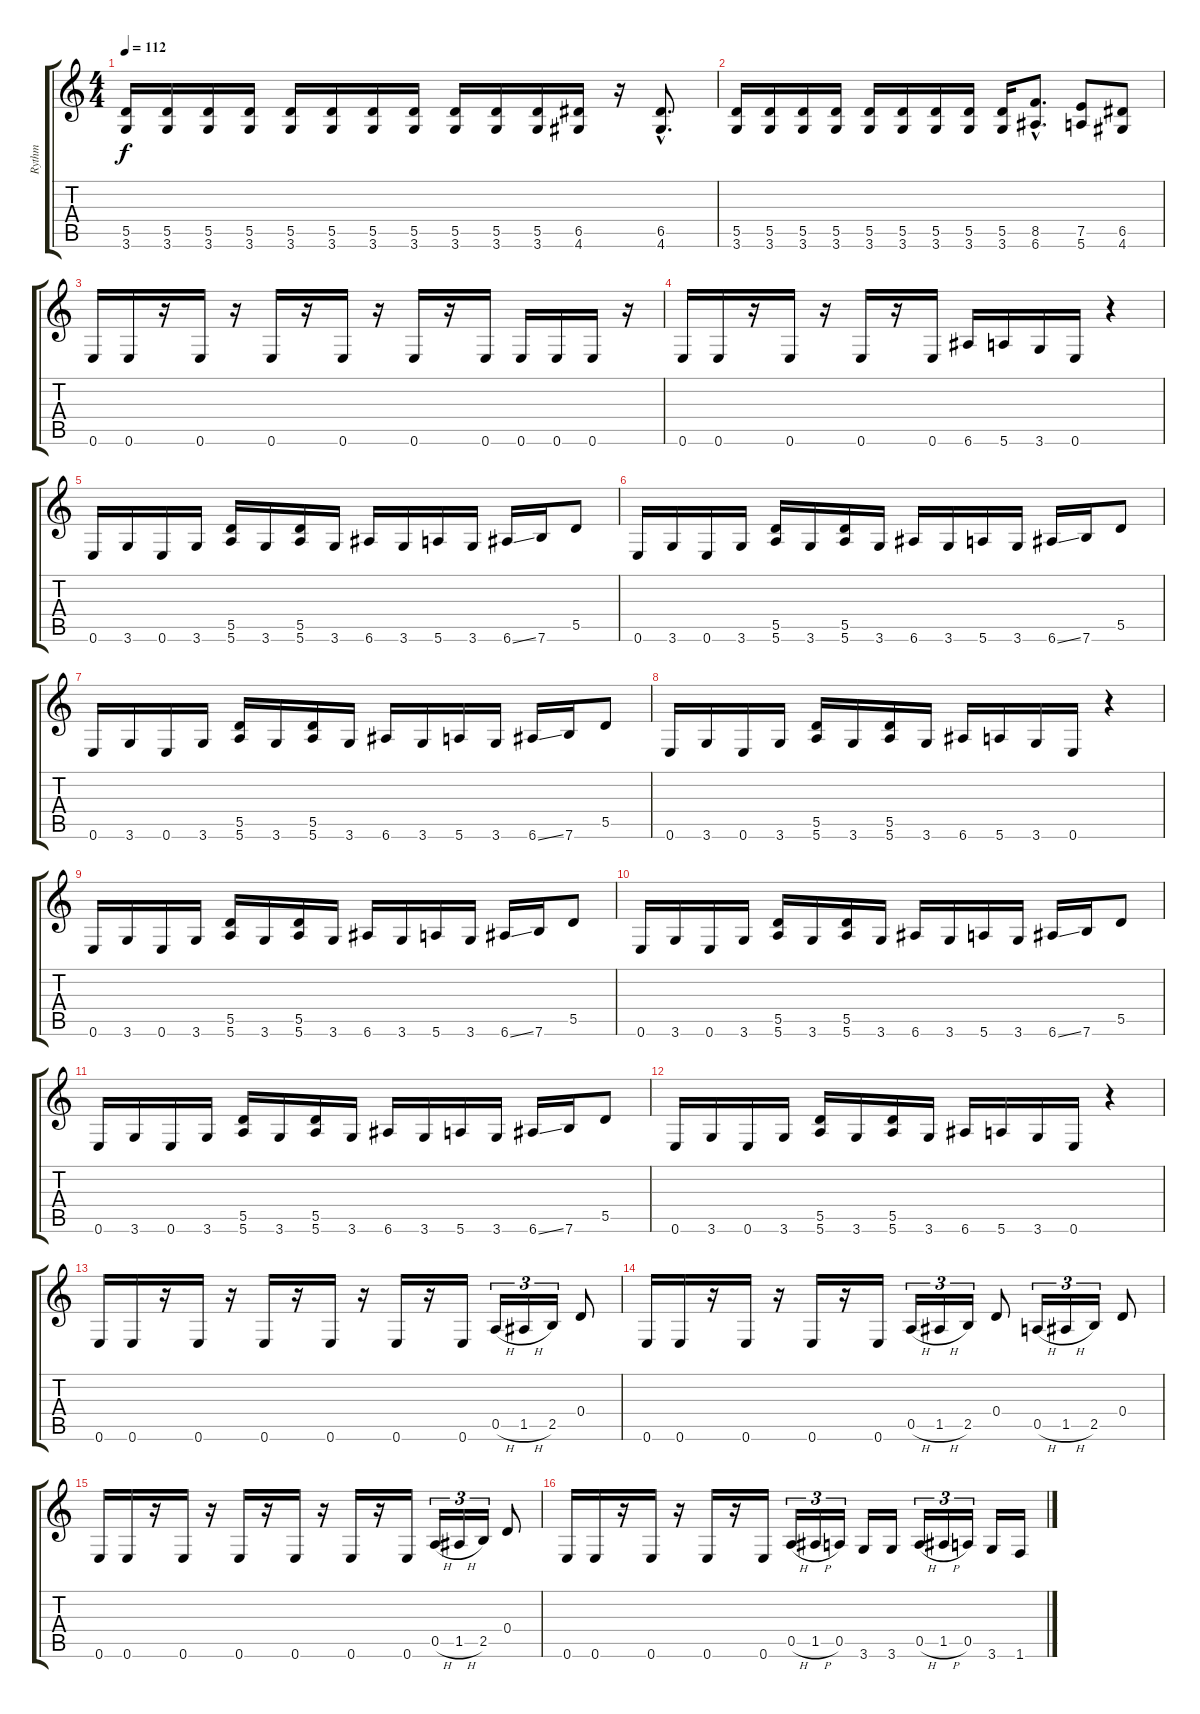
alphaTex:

\track ("Rythm" "Rythm") {instrument distortionguitar}
\staff {score tabs}
\tuning (E4 B3 G3 D3 A2 E2) {hide}
\ts (4 4)
\tempo 112
\clef g2
\ks c
(5.5 3.6).16{dy f} (5.5 3.6).16 (5.5 3.6).16 (5.5 3.6).16 (5.5 3.6).16 (5.5 3.6).16 (5.5 3.6).16 (5.5 3.6).16 (5.5 3.6).16 (5.5 3.6).16 (5.5 3.6).16 (6.5 4.6).16 r.16 (6.5{hac} 4.6{hac}).8{d} |
(5.5 3.6).16 (5.5 3.6).16 (5.5 3.6).16 (5.5 3.6).16 (5.5 3.6).16 (5.5 3.6).16 (5.5 3.6).16 (5.5 3.6).16 (5.5 3.6).16 (8.5{hac} 6.6{hac}).8{d} (7.5 5.6).8 (6.5 4.6).8 |
0.6.16 0.6.16 r.16 0.6.16 r.16 0.6.16 r.16 0.6.16 r.16 0.6.16 r.16 0.6.16 0.6.16 0.6.16 0.6.16 r.16 |
0.6.16 0.6.16 r.16 0.6.16 r.16 0.6.16 r.16 0.6.16 6.6.16 5.6.16 3.6.16 0.6.16 r.4 |
0.6.16 3.6.16 0.6.16 3.6.16 (5.5 5.6).16 3.6.16 (5.5 5.6).16 3.6.16 6.6.16 3.6.16 5.6.16 3.6.16 6.6{ss}.16 7.6.16 5.5.8 |
0.6.16 3.6.16 0.6.16 3.6.16 (5.5 5.6).16 3.6.16 (5.5 5.6).16 3.6.16 6.6.16 3.6.16 5.6.16 3.6.16 6.6{ss}.16 7.6.16 5.5.8 |
0.6.16 3.6.16 0.6.16 3.6.16 (5.5 5.6).16 3.6.16 (5.5 5.6).16 3.6.16 6.6.16 3.6.16 5.6.16 3.6.16 6.6{ss}.16 7.6.16 5.5.8 |
0.6.16 3.6.16 0.6.16 3.6.16 (5.5 5.6).16 3.6.16 (5.5 5.6).16 3.6.16 6.6.16 5.6.16 3.6.16 0.6.16 r.4 |
0.6.16 3.6.16 0.6.16 3.6.16 (5.5 5.6).16 3.6.16 (5.5 5.6).16 3.6.16 6.6.16 3.6.16 5.6.16 3.6.16 6.6{ss}.16 7.6.16 5.5.8 |
0.6.16 3.6.16 0.6.16 3.6.16 (5.5 5.6).16 3.6.16 (5.5 5.6).16 3.6.16 6.6.16 3.6.16 5.6.16 3.6.16 6.6{ss}.16 7.6.16 5.5.8 |
0.6.16 3.6.16 0.6.16 3.6.16 (5.5 5.6).16 3.6.16 (5.5 5.6).16 3.6.16 6.6.16 3.6.16 5.6.16 3.6.16 6.6{ss}.16 7.6.16 5.5.8 |
0.6.16 3.6.16 0.6.16 3.6.16 (5.5 5.6).16 3.6.16 (5.5 5.6).16 3.6.16 6.6.16 5.6.16 3.6.16 0.6.16 r.4 |
0.6.16 0.6.16 r.16 0.6.16 r.16 0.6.16 r.16 0.6.16 r.16 0.6.16 r.16 0.6.16 0.5{h}.16{tu (3 2)} 1.5{h}.16{tu (3 2)} 2.5.16{tu (3 2)} 0.4.8 |
0.6.16 0.6.16 r.16 0.6.16 r.16 0.6.16 r.16 0.6.16 0.5{h}.16{tu (3 2)} 1.5{h}.16{tu (3 2)} 2.5.16{tu (3 2)} 0.4.8 0.5{h}.16{tu (3 2)} 1.5{h}.16{tu (3 2)} 2.5.16{tu (3 2)} 0.4.8 |
0.6.16 0.6.16 r.16 0.6.16 r.16 0.6.16 r.16 0.6.16 r.16 0.6.16 r.16 0.6.16 0.5{h}.16{tu (3 2)} 1.5{h}.16{tu (3 2)} 2.5.16{tu (3 2)} 0.4.8 |
0.6.16 0.6.16 r.16 0.6.16 r.16 0.6.16 r.16 0.6.16 0.5{h}.16{tu (3 2)} 1.5{h}.16{tu (3 2)} 0.5.16{tu (3 2)} 3.6.16 3.6.16 0.5{h}.16{tu (3 2)} 1.5{h}.16{tu (3 2)} 0.5.16{tu (3 2)} 3.6.16 1.6.16
